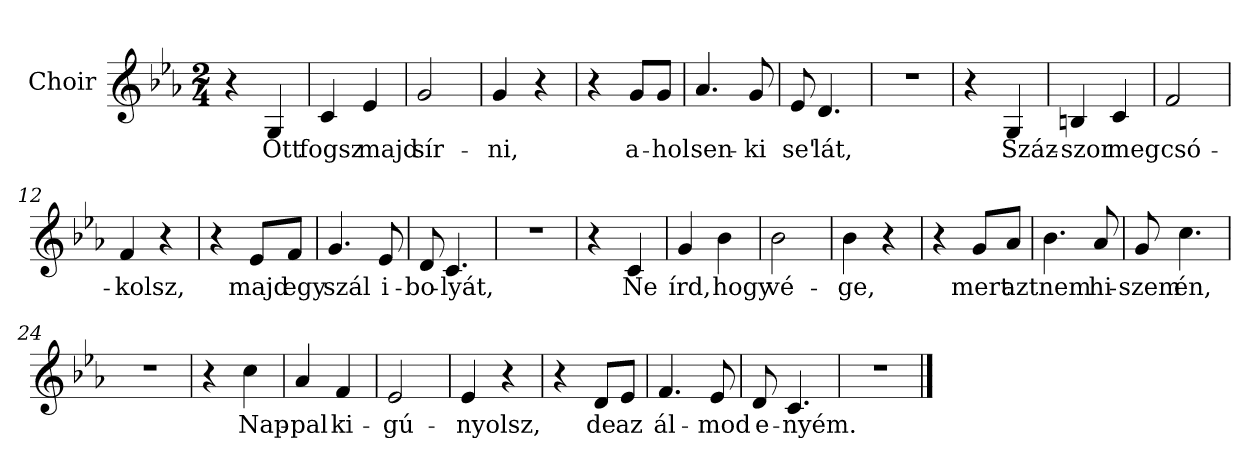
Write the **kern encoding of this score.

**kern	**text
*part1	*part1
*staff1	*staff1
*I"Choir	*
*I'Ch	*
*clefG2	*
*k[b-e-a-]	*
*E-:	*
*M2/4	*
=1	=1
4r	.
4G/	Ott
=2	=2
4c/	fogsz
4e-/	majd
=3	=3
2g/	sír-
=4	=4
4g/	ni,
4r	.
=5	=5
4r	.
8g/L	a-
8g/J	hol
=6	=6
4.a-/	sen-
8g/	ki
=7	=7
8e-/	se'
4.d/	lát,
=8	=8
2r	.
!!LO:LB:g=z
=9	=9
4r	.
4G/	Száz-
=10	=10
4Bn/	szor
4c/	meg
=11	=11
2f/	csó-
=12	=12
4f/	kolsz,
4r	.
=13	=13
4r	.
8e-/L	majd
8f/J	egy
=14	=14
4.g/	szál
8e-/	i-
=15	=15
8d/	bo-
4.c/	lyát,
=16	=16
2r	.
!!LO:LB:g=z
=17	=17
4r	.
4c/	Ne
=18	=18
4g/	írd,
4b-\	hogy
=19	=19
2b-\	vé-
=20	=20
4b-\	ge,
4r	.
=21	=21
4r	.
8g/L	mert
8a-/J	azt
=22	=22
4.b-\	nem
8a-/	hi-
=23	=23
8g/	szem
4.cc\	én,
=24	=24
2r	.
!!LO:LB:g=z
=25	=25
4r	.
4cc\	Nap-
=26	=26
4a-/	pal
4f/	ki-
=27	=27
2e-/	gú-
=28	=28
4e-/	nyolsz,
4r	.
=29	=29
4r	.
8d/L	de
8e-/J	az
=30	=30
4.f/	ál-
8e-/	mod
=31	=31
8d/	e-
4.c/	nyém.
=32	=32
2r	.
==	==
*-	*-
